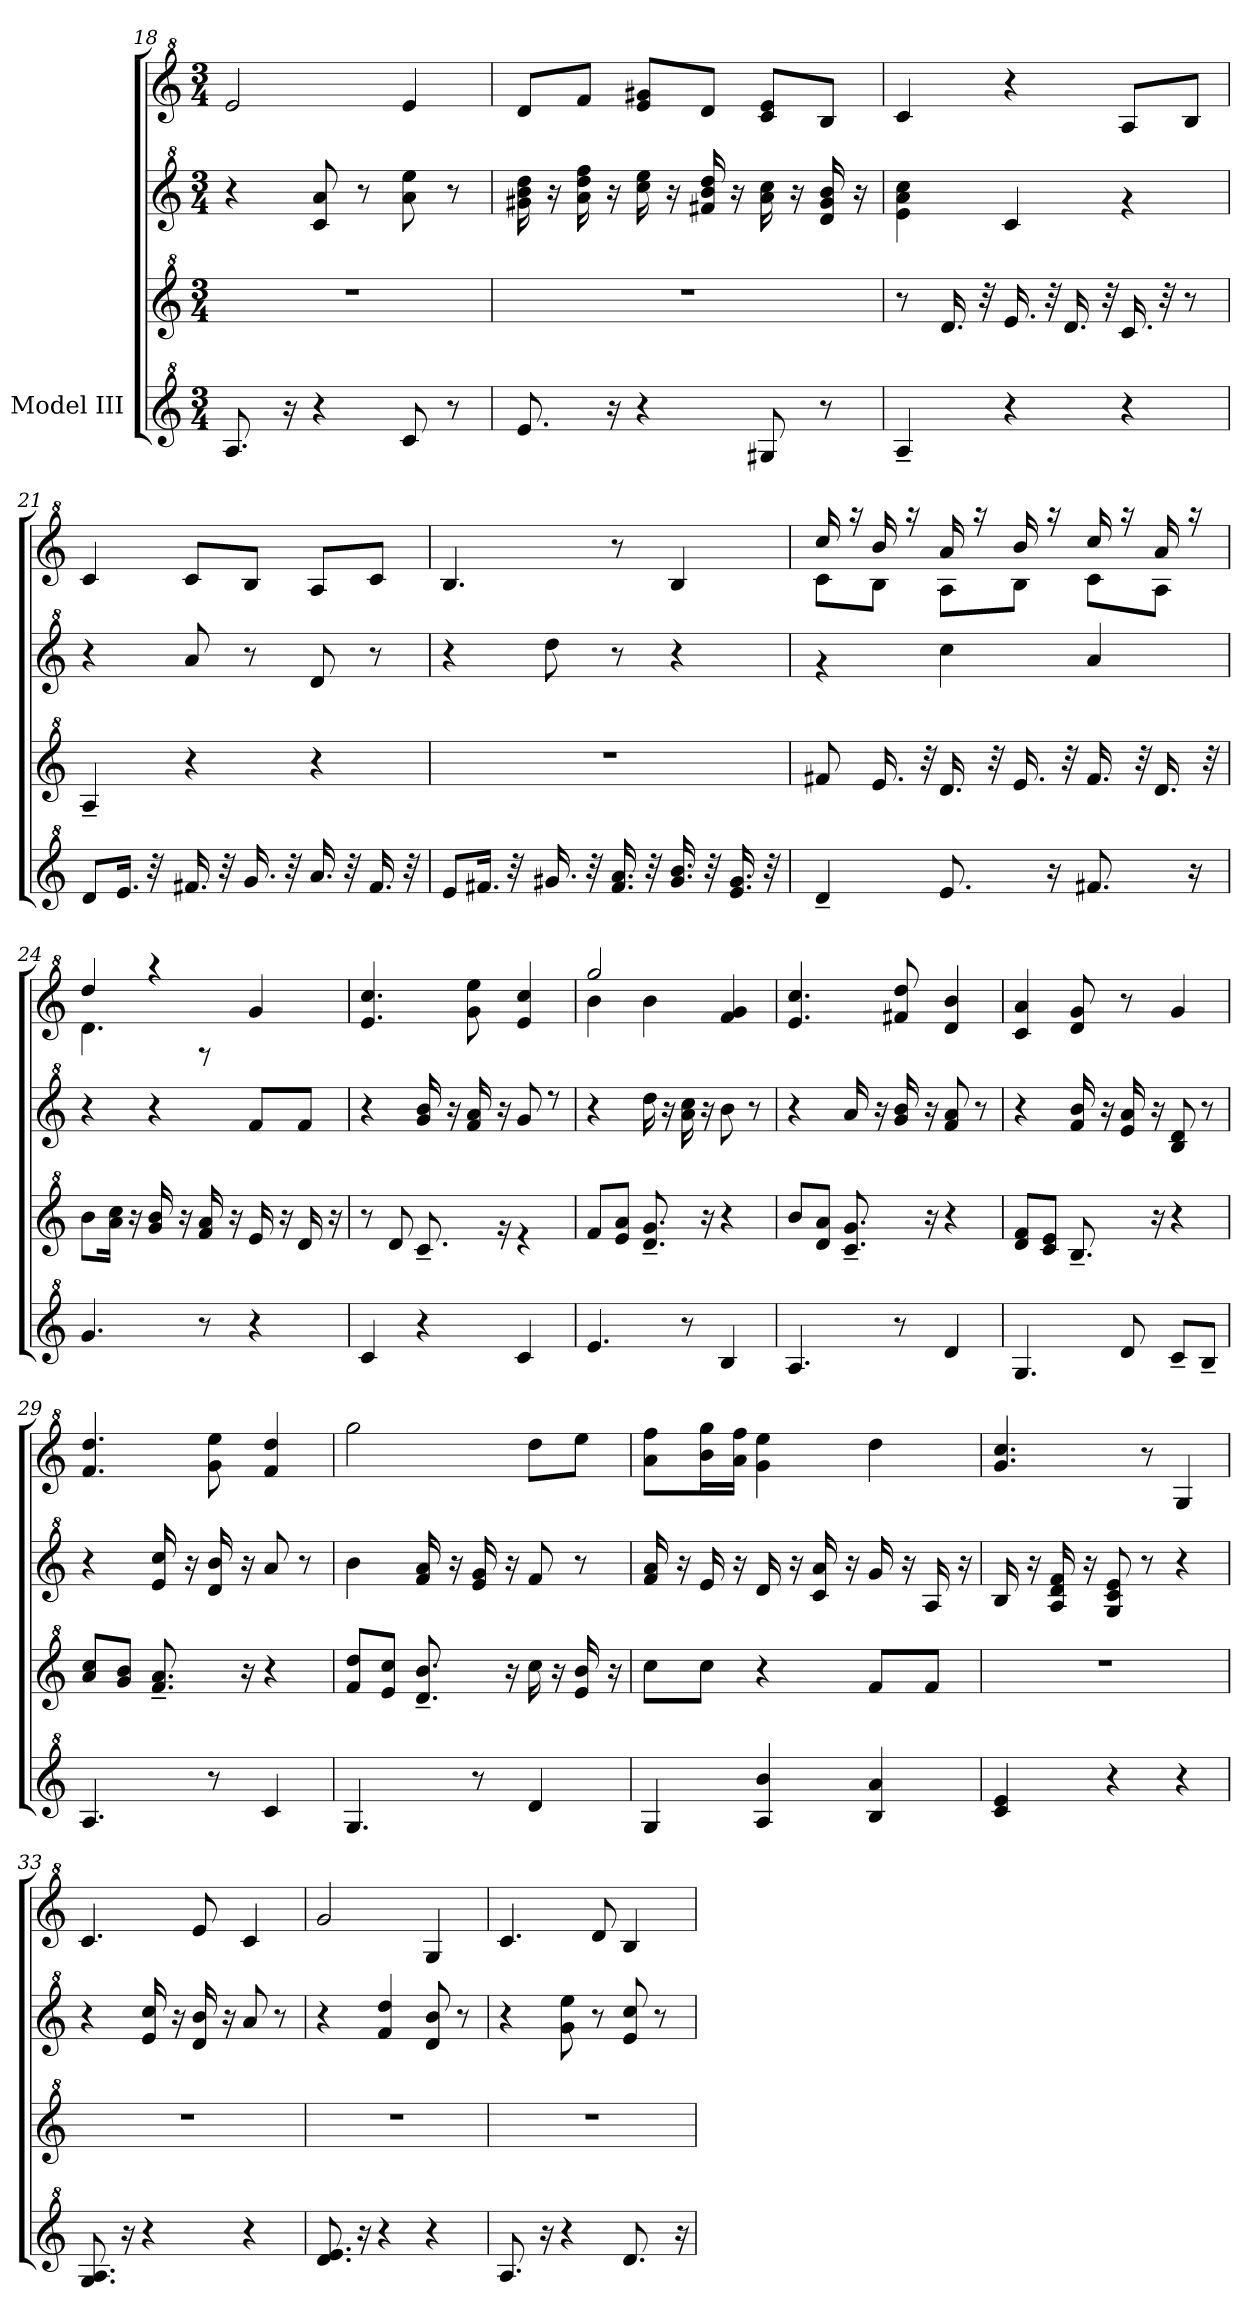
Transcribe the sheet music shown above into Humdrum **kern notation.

**kern	**kern	**kern	**kern
*part1	*part1	*part1	*part1
*staff4	*staff3	*staff2	*staff1
*I"Model III	*	*	*
*clefG^2	*clefG^2	*clefG^2	*clefG^2
*k[]	*k[]	*k[]	*k[]
*M3/4	*M3/4	*M3/4	*M3/4
=18	=18	=18	=18
8.a/	2.r	4r	2ee/
16r	.	.	.
4r	.	8cc/ 8aa/	.
.	.	8r	.
8cc/	.	8aa\ 8eee\	4ee/
8r	.	8r	.
=19	=19	=19	=19
8.ee/	2.r	16gg#X\ 16bb\ 16ddd\	8dd/L
.	.	16r	.
.	.	16aa\ 16ddd\ 16fff\	8ff/J
16r	.	16r	.
4r	.	16ccc\ 16eee\	8ee/ 8gg#X/L
.	.	16r	.
.	.	16ff#X/ 16bb/ 16ddd/	8dd/J
.	.	16r	.
8g#X/	.	16aa\ 16ccc\	8cc/ 8ee/L
.	.	16r	.
8r	.	16dd/ 16gg#/ 16bb/	8b/J
.	.	16r	.
!!LO:LB:g=z
=20	=20	=20	=20
4a~/	8r	4ee\ 4aa\ 4ccc\	4cc/
.	16.dd/	.	.
.	32r	.	.
4r	16.ee/	4cc/	4r
.	32r	.	.
.	16.dd/	.	.
.	32r	.	.
4r	16.cc/	4rgg	8a/L
.	32r	.	.
.	8r	.	8b/J
=21	=21	=21	=21
8dd/L	4a~/	4r	4cc/
16.ee/Jk	.	.	.
32r	.	.	.
16.ff#X/	4r	8aa/	8cc/L
32r	.	.	.
16.gg/	.	8r	8b/J
32r	.	.	.
16.aa/	4r	8dd/	8a/L
32r	.	.	.
16.ff#/	.	8r	8cc/J
32r	.	.	.
=22	=22	=22	=22
8ee/L	2.r	4r	4.b/
16.ff#X/Jk	.	.	.
32r	.	.	.
16.gg#X/	.	8ddd\	.
32r	.	.	.
16.ff#/ 16.aa/	.	8r	8r
32r	.	.	.
16.gg#/ 16.bb/	.	4r	4b/
32r	.	.	.
16.ee/ 16.gg#/	.	.	.
32r	.	.	.
!!LO:LB:g=z
=23	=23	=23	=23
*	*	*	*^
4dd~/	8ff#X/	4rgg	8cc\L	16ccc/
.	.	.	.	16raaa
.	16.ee/	.	8b\J	16bb/
.	.	.	.	16raaa
.	32r	.	.	.
8.ee/	16.dd/	4ccc\	8a\L	16aa/
.	.	.	.	16raaa
.	32r	.	.	.
.	16.ee/	.	8b\J	16bb/
16r	.	.	.	16raaa
.	32r	.	.	.
8.ff#X/	16.ff#/	4aa/	8cc\L	16ccc/
.	.	.	.	16raaa
.	32r	.	.	.
.	16.dd/	.	8a\J	16aa/
16r	.	.	.	16raaa
.	32r	.	.	.
=24	=24	=24	=24	=24
4.gg/	8bb\L	4r	4.dd\	4ddd/
.	16aa\ 16ccc\Jk	.	.	.
.	16r	.	.	.
.	16gg/ 16bb/	4r	.	4raaa
.	16r	.	.	.
8r	16ff/ 16aa/	.	8rf	.
.	16r	.	.	.
4r	16ee/	8ff/L	4gg/	4ryy
.	16r	.	.	.
.	16dd/	8ff/J	.	.
.	16r	.	.	.
*	*	*	*v	*v
=25	=25	=25	=25
4cc/	8r	4r	4.ee/ 4.ccc/
.	8dd/	.	.
4r	8.cc~/	16gg/ 16bb/	.
.	.	16r	.
.	.	16ff/ 16aa/	8gg\ 8eee\
.	16rgg	16r	.
4cc/	4ree	8gg/	4ee/ 4ccc/
.	.	8rddd	.
!!LO:PB:g=z
=26	=26	=26	=26
*	*	*	*^
4.ee/	8ff/L	4r	2ggg/	4bb\
.	8ee/ 8aa/J	.	.	.
.	8.dd/~ 8.gg/~	16ddd\	.	4bb\
.	.	16r	.	.
8r	.	16aa\ 16ccc\	.	.
.	16r	16r	.	.
4b/	4r	8bb\	4ff/ 4gg/	4ryy
.	.	8r	.	.
*	*	*	*v	*v
=27	=27	=27	=27
4.a/	8bb/L	4r	4.ee/ 4.ccc/
.	8dd/ 8aa/J	.	.
.	8.cc/~ 8.gg/~	16aa/	.
.	.	16r	.
8r	.	16gg/ 16bb/	8ff#X/ 8ddd/
.	16r	16r	.
4dd/	4r	8ff/ 8aa/	4dd/ 4bb/
.	.	8r	.
=28	=28	=28	=28
4.g/	8dd/ 8ff/L	4r	4cc/ 4aa/
.	8cc/ 8ee/J	.	.
.	8.b~/	16ff/ 16bb/	8dd/ 8gg/
.	.	16r	.
8dd/	.	16ee/ 16aa/	8r
.	16r	16r	.
8cc~/L	4r	8b/ 8dd/	4gg/
8b~/J	.	8r	.
=29	=29	=29	=29
4.a/	8aa/ 8ccc/L	4r	4.ff/ 4.ddd/
.	8gg/ 8bb/J	.	.
.	8.ff/~ 8.aa/~	16ee/ 16ccc/	.
.	.	16r	.
8r	.	16dd/ 16bb/	8gg\ 8eee\
.	16r	16r	.
4cc/	4r	8aa/	4ff/ 4ddd/
.	.	8r	.
!!LO:LB:g=z
=30	=30	=30	=30
4.g/	8ff/ 8ddd/L	4bb\	2ggg\
.	8ee/ 8ccc/J	.	.
.	8.dd/~ 8.bb/~	16ff/ 16aa/	.
.	.	16r	.
8r	.	16ee/ 16gg/	.
.	16r	16r	.
4dd/	16ccc\	8ff/	8ddd\L
.	16r	.	.
.	16ee/ 16bb/	8r	8eee\J
.	16r	.	.
=31	=31	=31	=31
4g/	8ccc\L	16ff/ 16aa/	8aa\ 8fff\L
.	.	16r	.
.	8ccc\J	16ee/	16bb\ 16ggg\L
.	.	16r	16aa\ 16fff\JJ
4a/ 4bb/	4r	16dd/	4gg\ 4eee\
.	.	16r	.
.	.	16cc/ 16aa/	.
.	.	16r	.
4b/ 4aa/	8ff/L	16gg/	4ddd\
.	.	16r	.
.	8ff/J	16a/	.
.	.	16r	.
=32	=32	=32	=32
4cc/ 4ee/	2.r	16b/	4.gg/ 4.ccc/
.	.	16r	.
.	.	16a/ 16dd/ 16ff/	.
.	.	16r	.
4r	.	8g/ 8cc/ 8ee/	.
.	.	8r	8r
4r	.	4r	4g/
=33	=33	=33	=33
8.g/ 8.a/	2.r	4r	4.cc/
16r	.	.	.
4r	.	16ee/ 16ccc/	.
.	.	16r	.
.	.	16dd/ 16bb/	8ee/
.	.	16r	.
4r	.	8aa/	4cc/
.	.	8r	.
!!LO:LB:g=z
=34	=34	=34	=34
8.dd/ 8.ee/	2.r	4r	2gg/
16r	.	.	.
4r	.	4ff/ 4ddd/	.
4r	.	8dd/ 8bb/	4g/
.	.	8r	.
=35	=35	=35	=35
8.a/	2.r	4r	4.cc/
16r	.	.	.
4r	.	8gg\ 8eee\	.
.	.	8r	8dd/
8.dd/	.	8ee/ 8ccc/	4b/
.	.	8r	.
16r	.	.	.
=	=	=	=
*-	*-	*-	*-
